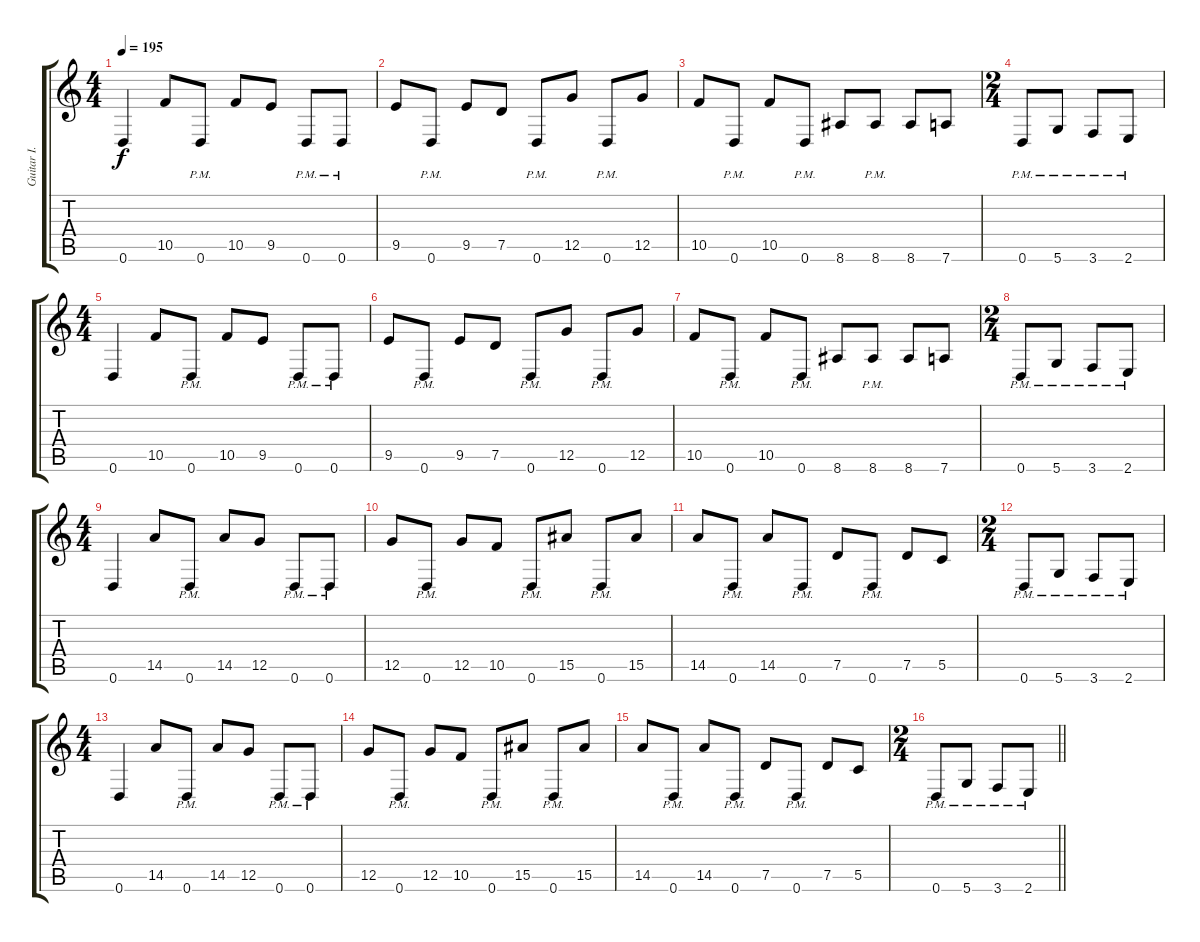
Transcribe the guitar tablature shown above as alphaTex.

\track ("Guitar I." "Guitar I.") {instrument distortionguitar}
\staff {score tabs}
\tuning (D4 A3 F3 C3 G2 D2) {hide}
\ts (4 4)
\tempo 195
\clef g2
\ks c
0.6.4{dy f instrument distortionguitar} 10.5.8 0.6{pm}.8 10.5.8 9.5.8 0.6{pm}.8 0.6{pm}.8 |
9.5.8 0.6{pm}.8 9.5.8 7.5.8 0.6{pm}.8 12.5.8 0.6{pm}.8 12.5.8 |
10.5.8 0.6{pm}.8 10.5.8 0.6{pm}.8 8.6.8 8.6{pm}.8 8.6.8 7.6.8 |
\ts (2 4)
0.6{pm}.8 5.6{pm}.8 3.6{pm}.8 2.6{pm}.8 |
\ts (4 4)
0.6.4 10.5.8 0.6{pm}.8 10.5.8 9.5.8 0.6{pm}.8 0.6{pm}.8 |
9.5.8 0.6{pm}.8 9.5.8 7.5.8 0.6{pm}.8 12.5.8 0.6{pm}.8 12.5.8 |
10.5.8 0.6{pm}.8 10.5.8 0.6{pm}.8 8.6.8 8.6{pm}.8 8.6.8 7.6.8 |
\ts (2 4)
0.6{pm}.8 5.6{pm}.8 3.6{pm}.8 2.6{pm}.8 |
\ts (4 4)
0.6.4 14.5.8 0.6{pm}.8 14.5.8 12.5.8 0.6{pm}.8 0.6{pm}.8 |
12.5.8 0.6{pm}.8 12.5.8 10.5.8 0.6{pm}.8 15.5.8 0.6{pm}.8 15.5.8 |
14.5.8 0.6{pm}.8 14.5.8 0.6{pm}.8 7.5.8 0.6{pm}.8 7.5.8 5.5.8 |
\ts (2 4)
0.6{pm}.8 5.6{pm}.8 3.6{pm}.8 2.6{pm}.8 |
\ts (4 4)
0.6.4 14.5.8 0.6{pm}.8 14.5.8 12.5.8 0.6{pm}.8 0.6{pm}.8 |
12.5.8 0.6{pm}.8 12.5.8 10.5.8 0.6{pm}.8 15.5.8 0.6{pm}.8 15.5.8 |
14.5.8 0.6{pm}.8 14.5.8 0.6{pm}.8 7.5.8 0.6{pm}.8 7.5.8 5.5.8 |
\ts (2 4)
\barLineRight lightlight
0.6{pm}.8 5.6{pm}.8 3.6{pm}.8 2.6{pm}.8
